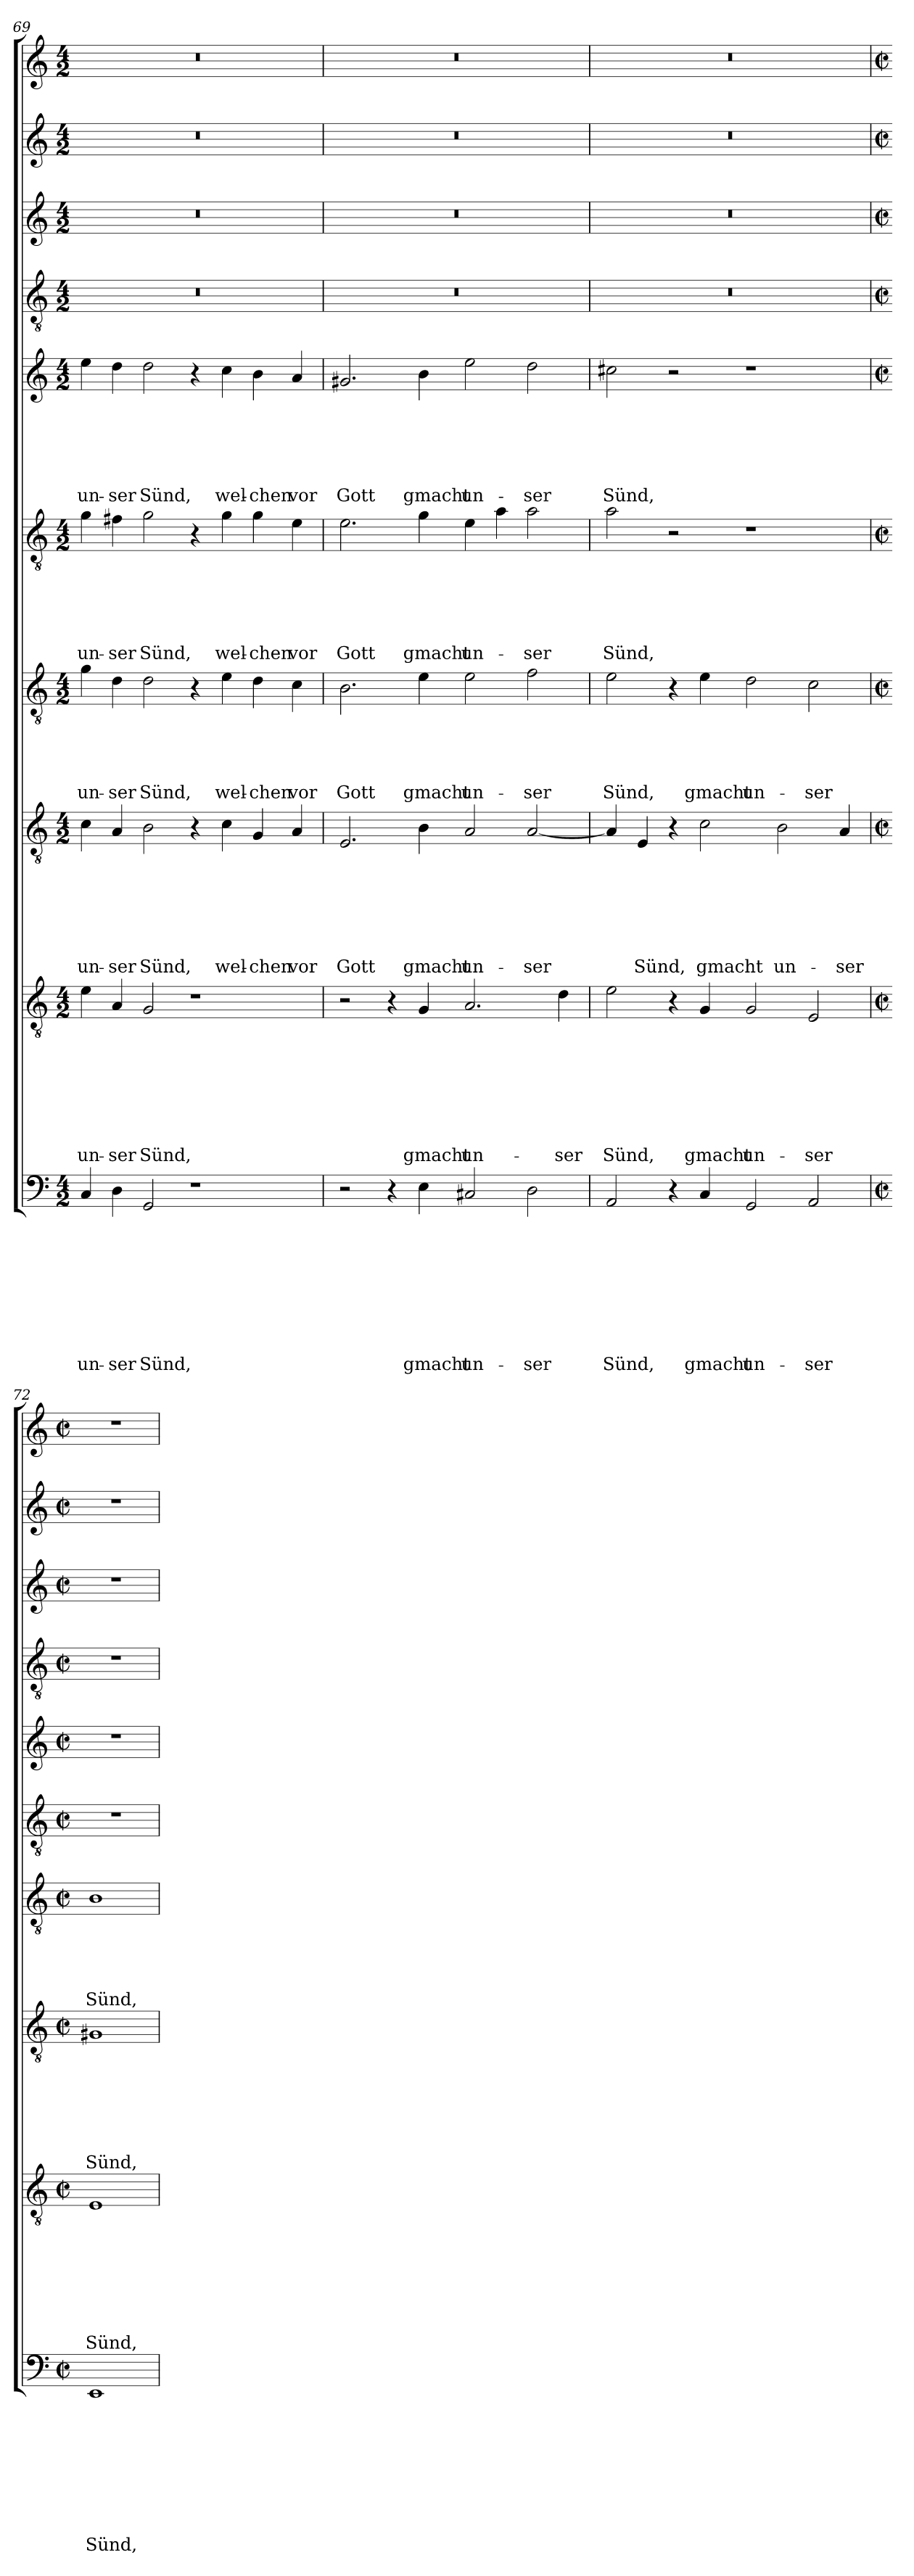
**kern	**text	**text	**text	**text	**text	**text	**text	**text	**text	**kern	**text	**text	**text	**text	**text	**text	**text	**text	**kern	**text	**text	**text	**text	**text	**text	**text	**kern	**text	**text	**text	**text	**text	**kern	**text	**text	**text	**text	**text	**text	**kern	**text	**text	**text	**text	**text	**text	**kern	**kern	**kern	**kern
*part10	*part10	*part10	*part10	*part10	*part10	*part10	*part10	*part10	*part10	*part9	*part9	*part9	*part9	*part9	*part9	*part9	*part9	*part9	*part8	*part8	*part8	*part8	*part8	*part8	*part8	*part8	*part7	*part7	*part7	*part7	*part7	*part7	*part6	*part6	*part6	*part6	*part6	*part6	*part6	*part5	*part5	*part5	*part5	*part5	*part5	*part5	*part4	*part3	*part2	*part1
*staff10	*staff10	*staff10	*staff10	*staff10	*staff10	*staff10	*staff10	*staff10	*staff10	*staff9	*staff9	*staff9	*staff9	*staff9	*staff9	*staff9	*staff9	*staff9	*staff8	*staff8	*staff8	*staff8	*staff8	*staff8	*staff8	*staff8	*staff7	*staff7	*staff7	*staff7	*staff7	*staff7	*staff6	*staff6	*staff6	*staff6	*staff6	*staff6	*staff6	*staff5	*staff5	*staff5	*staff5	*staff5	*staff5	*staff5	*staff4	*staff3	*staff2	*staff1
*clefF4	*	*	*	*	*	*	*	*	*	*clefGv2	*	*	*	*	*	*	*	*	*clefGv2	*	*	*	*	*	*	*	*clefGv2	*	*	*	*	*	*clefGv2	*	*	*	*	*	*	*clefG2	*	*	*	*	*	*	*clefGv2	*clefG2	*clefG2	*clefG2
*k[]	*	*	*	*	*	*	*	*	*	*k[]	*	*	*	*	*	*	*	*	*k[]	*	*	*	*	*	*	*	*k[]	*	*	*	*	*	*k[]	*	*	*	*	*	*	*k[]	*	*	*	*	*	*	*k[]	*k[]	*k[]	*k[]
*C:	*	*	*	*	*	*	*	*	*	*C:	*	*	*	*	*	*	*	*	*C:	*	*	*	*	*	*	*	*C:	*	*	*	*	*	*C:	*	*	*	*	*	*	*C:	*	*	*	*	*	*	*C:	*C:	*C:	*C:
*M4/2	*	*	*	*	*	*	*	*	*	*M4/2	*	*	*	*	*	*	*	*	*M4/2	*	*	*	*	*	*	*	*M4/2	*	*	*	*	*	*M4/2	*	*	*	*	*	*	*M4/2	*	*	*	*	*	*	*M4/2	*M4/2	*M4/2	*M4/2
=69	=69	=69	=69	=69	=69	=69	=69	=69	=69	=69	=69	=69	=69	=69	=69	=69	=69	=69	=69	=69	=69	=69	=69	=69	=69	=69	=69	=69	=69	=69	=69	=69	=69	=69	=69	=69	=69	=69	=69	=69	=69	=69	=69	=69	=69	=69	=69	=69	=69	=69
!	!	!	!	!	!	!	!	!	!LO:LY:b	!	!	!	!	!	!	!	!	!LO:LY:b	!	!	!	!	!	!	!	!LO:LY:b	!	!	!	!	!	!LO:LY:b	!	!	!	!	!	!	!LO:LY:b	!	!	!	!	!	!	!LO:LY:b	!	!	!	!
4C/	.	.	.	.	.	.	.	.	un-	4e\	.	.	.	.	.	.	.	un-	4c\	.	.	.	.	.	.	un-	4g\	.	.	.	.	un-	4g\	.	.	.	.	.	un-	4ee\	.	.	.	.	.	un-	0r	0r	0r	0r
!	!	!	!	!	!	!	!	!	!LO:LY:b	!	!	!	!	!	!	!	!	!LO:LY:b	!	!	!	!	!	!	!	!LO:LY:b	!	!	!	!	!	!LO:LY:b	!	!	!	!	!	!	!LO:LY:b	!	!	!	!	!	!	!LO:LY:b	!	!	!	!
4D\	.	.	.	.	.	.	.	.	-ser	4A/	.	.	.	.	.	.	.	-ser	4A/	.	.	.	.	.	.	-ser	4d\	.	.	.	.	-ser	4f#X\	.	.	.	.	.	-ser	4dd\	.	.	.	.	.	-ser	.	.	.	.
!	!	!	!	!	!	!	!	!	!LO:LY:b	!	!	!	!	!	!	!	!	!LO:LY:b	!	!	!	!	!	!	!	!LO:LY:b	!	!	!	!	!	!LO:LY:b	!	!	!	!	!	!	!LO:LY:b	!	!	!	!	!	!	!LO:LY:b	!	!	!	!
2GG/	.	.	.	.	.	.	.	.	Sünd,	2G/	.	.	.	.	.	.	.	Sünd,	2B\	.	.	.	.	.	.	Sünd,	2d\	.	.	.	.	Sünd,	2g\	.	.	.	.	.	Sünd,	2dd\	.	.	.	.	.	Sünd,	.	.	.	.
1r	.	.	.	.	.	.	.	.	.	1r	.	.	.	.	.	.	.	.	4r	.	.	.	.	.	.	.	4r	.	.	.	.	.	4r	.	.	.	.	.	.	4r	.	.	.	.	.	.	.	.	.	.
!	!	!	!	!	!	!	!	!	!	!	!	!	!	!	!	!	!	!	!	!	!	!	!	!	!	!LO:LY:b	!	!	!	!	!	!LO:LY:b	!	!	!	!	!	!	!LO:LY:b	!	!	!	!	!	!	!LO:LY:b	!	!	!	!
.	.	.	.	.	.	.	.	.	.	.	.	.	.	.	.	.	.	.	4c\	.	.	.	.	.	.	wel-	4e\	.	.	.	.	wel-	4g\	.	.	.	.	.	wel-	4cc\	.	.	.	.	.	wel-	.	.	.	.
!	!	!	!	!	!	!	!	!	!	!	!	!	!	!	!	!	!	!	!	!	!	!	!	!	!	!LO:LY:b	!	!	!	!	!	!LO:LY:b	!	!	!	!	!	!	!LO:LY:b	!	!	!	!	!	!	!LO:LY:b	!	!	!	!
.	.	.	.	.	.	.	.	.	.	.	.	.	.	.	.	.	.	.	4G/	.	.	.	.	.	.	-chen	4d\	.	.	.	.	-chen	4g\	.	.	.	.	.	-chen	4b\	.	.	.	.	.	-chen	.	.	.	.
!	!	!	!	!	!	!	!	!	!	!	!	!	!	!	!	!	!	!	!	!	!	!	!	!	!	!LO:LY:b	!	!	!	!	!	!LO:LY:b	!	!	!	!	!	!	!LO:LY:b	!	!	!	!	!	!	!LO:LY:b	!	!	!	!
.	.	.	.	.	.	.	.	.	.	.	.	.	.	.	.	.	.	.	4A/	.	.	.	.	.	.	vor	4c\	.	.	.	.	vor	4e\	.	.	.	.	.	vor	4a/	.	.	.	.	.	vor	.	.	.	.
=70	=70	=70	=70	=70	=70	=70	=70	=70	=70	=70	=70	=70	=70	=70	=70	=70	=70	=70	=70	=70	=70	=70	=70	=70	=70	=70	=70	=70	=70	=70	=70	=70	=70	=70	=70	=70	=70	=70	=70	=70	=70	=70	=70	=70	=70	=70	=70	=70	=70	=70
!	!	!	!	!	!	!	!	!	!	!	!	!	!	!	!	!	!	!	!	!	!	!	!	!	!	!LO:LY:b	!	!	!	!	!	!LO:LY:b	!	!	!	!	!	!	!LO:LY:b	!	!	!	!	!	!	!LO:LY:b	!	!	!	!
2r	.	.	.	.	.	.	.	.	.	2r	.	.	.	.	.	.	.	.	2.E/	.	.	.	.	.	.	Gott	2.B\	.	.	.	.	Gott	2.e\	.	.	.	.	.	Gott	2.g#X/	.	.	.	.	.	Gott	0r	0r	0r	0r
4r	.	.	.	.	.	.	.	.	.	4r	.	.	.	.	.	.	.	.	.	.	.	.	.	.	.	.	.	.	.	.	.	.	.	.	.	.	.	.	.	.	.	.	.	.	.	.	.	.	.	.
!	!	!	!	!	!	!	!	!	!LO:LY:b	!	!	!	!	!	!	!	!	!LO:LY:b	!	!	!	!	!	!	!	!LO:LY:b	!	!	!	!	!	!LO:LY:b	!	!	!	!	!	!	!LO:LY:b	!	!	!	!	!	!	!LO:LY:b	!	!	!	!
4E\	.	.	.	.	.	.	.	.	gmacht	4G/	.	.	.	.	.	.	.	gmacht	4B\	.	.	.	.	.	.	gmacht	4e\	.	.	.	.	gmacht	4g\	.	.	.	.	.	gmacht	4b\	.	.	.	.	.	gmacht	.	.	.	.
!	!	!	!	!	!	!	!	!	!LO:LY:b	!	!	!	!	!	!	!	!	!LO:LY:b	!	!	!	!	!	!	!	!LO:LY:b	!	!	!	!	!	!LO:LY:b	!	!	!	!	!	!	!LO:LY:b	!	!	!	!	!	!	!LO:LY:b	!	!	!	!
2C#X/	.	.	.	.	.	.	.	.	un-	2.A/	.	.	.	.	.	.	.	un-	2A/	.	.	.	.	.	.	un-	2e\	.	.	.	.	un-	4e\	.	.	.	.	.	un-	2ee\	.	.	.	.	.	un-	.	.	.	.
.	.	.	.	.	.	.	.	.	.	.	.	.	.	.	.	.	.	.	.	.	.	.	.	.	.	.	.	.	.	.	.	.	4a\	.	.	.	.	.	.	.	.	.	.	.	.	.	.	.	.	.
!	!	!	!	!	!	!	!	!	!LO:LY:b	!	!	!	!	!	!	!	!	!	!	!	!	!	!	!	!	!LO:LY:b	!	!	!	!	!	!LO:LY:b	!	!	!	!	!	!	!LO:LY:b	!	!	!	!	!	!	!LO:LY:b	!	!	!	!
2D\	.	.	.	.	.	.	.	.	-ser	.	.	.	.	.	.	.	.	.	[2A/	.	.	.	.	.	.	-ser	2f\	.	.	.	.	-ser	2a\	.	.	.	.	.	-ser	2dd\	.	.	.	.	.	-ser	.	.	.	.
!	!	!	!	!	!	!	!	!	!	!	!	!	!	!	!	!	!	!LO:LY:b	!	!	!	!	!	!	!	!	!	!	!	!	!	!	!	!	!	!	!	!	!	!	!	!	!	!	!	!	!	!	!	!
.	.	.	.	.	.	.	.	.	.	4d\	.	.	.	.	.	.	.	-ser	.	.	.	.	.	.	.	.	.	.	.	.	.	.	.	.	.	.	.	.	.	.	.	.	.	.	.	.	.	.	.	.
!!LO:PB:g=z
=71	=71	=71	=71	=71	=71	=71	=71	=71	=71	=71	=71	=71	=71	=71	=71	=71	=71	=71	=71	=71	=71	=71	=71	=71	=71	=71	=71	=71	=71	=71	=71	=71	=71	=71	=71	=71	=71	=71	=71	=71	=71	=71	=71	=71	=71	=71	=71	=71	=71	=71
!	!	!	!	!	!	!	!	!	!LO:LY:b	!	!	!	!	!	!	!	!	!LO:LY:b	!	!	!	!	!	!	!	!	!	!	!	!	!	!LO:LY:b	!	!	!	!	!	!	!LO:LY:b	!	!	!	!	!	!	!LO:LY:b	!	!	!	!
2AA/	.	.	.	.	.	.	.	.	Sünd,	2e\	.	.	.	.	.	.	.	Sünd,	4A/]	.	.	.	.	.	.	.	2e\	.	.	.	.	Sünd,	2a\	.	.	.	.	.	Sünd,	2cc#X\	.	.	.	.	.	Sünd,	0r	0r	0r	0r
!	!	!	!	!	!	!	!	!	!	!	!	!	!	!	!	!	!	!	!	!	!	!	!	!	!	!LO:LY:b	!	!	!	!	!	!	!	!	!	!	!	!	!	!	!	!	!	!	!	!	!	!	!	!
.	.	.	.	.	.	.	.	.	.	.	.	.	.	.	.	.	.	.	4E/	.	.	.	.	.	.	Sünd,	.	.	.	.	.	.	.	.	.	.	.	.	.	.	.	.	.	.	.	.	.	.	.	.
4r	.	.	.	.	.	.	.	.	.	4r	.	.	.	.	.	.	.	.	4r	.	.	.	.	.	.	.	4r	.	.	.	.	.	2r	.	.	.	.	.	.	2r	.	.	.	.	.	.	.	.	.	.
!	!	!	!	!	!	!	!	!	!LO:LY:b	!	!	!	!	!	!	!	!	!LO:LY:b	!	!	!	!	!	!	!	!LO:LY:b	!	!	!	!	!	!LO:LY:b	!	!	!	!	!	!	!	!	!	!	!	!	!	!	!	!	!	!
4C/	.	.	.	.	.	.	.	.	gmacht	4G/	.	.	.	.	.	.	.	gmacht	2c\	.	.	.	.	.	.	gmacht	4e\	.	.	.	.	gmacht	.	.	.	.	.	.	.	.	.	.	.	.	.	.	.	.	.	.
!	!	!	!	!	!	!	!	!	!LO:LY:b	!	!	!	!	!	!	!	!	!LO:LY:b	!	!	!	!	!	!	!	!	!	!	!	!	!	!LO:LY:b	!	!	!	!	!	!	!	!	!	!	!	!	!	!	!	!	!	!
2GG/	.	.	.	.	.	.	.	.	un-	2G/	.	.	.	.	.	.	.	un-	.	.	.	.	.	.	.	.	2d\	.	.	.	.	un-	1r	.	.	.	.	.	.	1r	.	.	.	.	.	.	.	.	.	.
!	!	!	!	!	!	!	!	!	!	!	!	!	!	!	!	!	!	!	!	!	!	!	!	!	!	!LO:LY:b	!	!	!	!	!	!	!	!	!	!	!	!	!	!	!	!	!	!	!	!	!	!	!	!
.	.	.	.	.	.	.	.	.	.	.	.	.	.	.	.	.	.	.	2B\	.	.	.	.	.	.	un-	.	.	.	.	.	.	.	.	.	.	.	.	.	.	.	.	.	.	.	.	.	.	.	.
!	!	!	!	!	!	!	!	!	!LO:LY:b	!	!	!	!	!	!	!	!	!LO:LY:b	!	!	!	!	!	!	!	!	!	!	!	!	!	!LO:LY:b	!	!	!	!	!	!	!	!	!	!	!	!	!	!	!	!	!	!
2AA/	.	.	.	.	.	.	.	.	-ser	2E/	.	.	.	.	.	.	.	-ser	.	.	.	.	.	.	.	.	2c\	.	.	.	.	-ser	.	.	.	.	.	.	.	.	.	.	.	.	.	.	.	.	.	.
!	!	!	!	!	!	!	!	!	!	!	!	!	!	!	!	!	!	!	!	!	!	!	!	!	!	!LO:LY:b	!	!	!	!	!	!	!	!	!	!	!	!	!	!	!	!	!	!	!	!	!	!	!	!
.	.	.	.	.	.	.	.	.	.	.	.	.	.	.	.	.	.	.	4A/	.	.	.	.	.	.	-ser	.	.	.	.	.	.	.	.	.	.	.	.	.	.	.	.	.	.	.	.	.	.	.	.
=72	=72	=72	=72	=72	=72	=72	=72	=72	=72	=72	=72	=72	=72	=72	=72	=72	=72	=72	=72	=72	=72	=72	=72	=72	=72	=72	=72	=72	=72	=72	=72	=72	=72	=72	=72	=72	=72	=72	=72	=72	=72	=72	=72	=72	=72	=72	=72	=72	=72	=72
*M2/2	*	*	*	*	*	*	*	*	*	*M2/2	*	*	*	*	*	*	*	*	*M2/2	*	*	*	*	*	*	*	*M2/2	*	*	*	*	*	*M2/2	*	*	*	*	*	*	*M2/2	*	*	*	*	*	*	*M2/2	*M2/2	*M2/2	*M2/2
*met(c|)	*	*	*	*	*	*	*	*	*	*met(c|)	*	*	*	*	*	*	*	*	*met(c|)	*	*	*	*	*	*	*	*met(c|)	*	*	*	*	*	*met(c|)	*	*	*	*	*	*	*met(c|)	*	*	*	*	*	*	*met(c|)	*met(c|)	*met(c|)	*met(c|)
!	!	!	!	!	!	!	!	!	!LO:LY:b	!	!	!	!	!	!	!	!	!LO:LY:b	!	!	!	!	!	!	!	!LO:LY:b	!	!	!	!	!	!LO:LY:b	!	!	!	!	!	!	!	!	!	!	!	!	!	!	!	!	!	!
1EE	.	.	.	.	.	.	.	.	Sünd,	1E	.	.	.	.	.	.	.	Sünd,	1G#X	.	.	.	.	.	.	Sünd,	1B	.	.	.	.	Sünd,	1r	.	.	.	.	.	.	1r	.	.	.	.	.	.	1r	1r	1r	1r
=	=	=	=	=	=	=	=	=	=	=	=	=	=	=	=	=	=	=	=	=	=	=	=	=	=	=	=	=	=	=	=	=	=	=	=	=	=	=	=	=	=	=	=	=	=	=	=	=	=	=
*-	*-	*-	*-	*-	*-	*-	*-	*-	*-	*-	*-	*-	*-	*-	*-	*-	*-	*-	*-	*-	*-	*-	*-	*-	*-	*-	*-	*-	*-	*-	*-	*-	*-	*-	*-	*-	*-	*-	*-	*-	*-	*-	*-	*-	*-	*-	*-	*-	*-	*-
